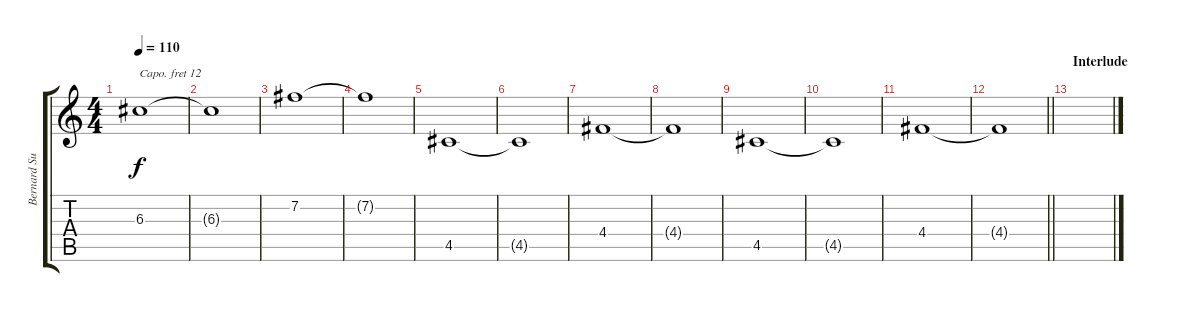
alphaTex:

\track ("Bernard Sumner Synth 2" "Bernard Su") {instrument synthstrings1}
\staff {score tabs}
\capo 12
\tuning (E4 B3 G3 D3 A2 E2) {hide}
\ts (4 4)
\tempo 110
\clef g2
\ks c
6.3.1{dy f} |
6.3{t}.1 |
7.2.1 |
7.2{t}.1 |
4.5.1 |
4.5{t}.1 |
4.4.1 |
4.4{t}.1 |
4.5.1 |
4.5{t}.1 |
4.4.1 |
\barLineRight lightlight
4.4{t}.1 |
\section ("" "Interlude")
